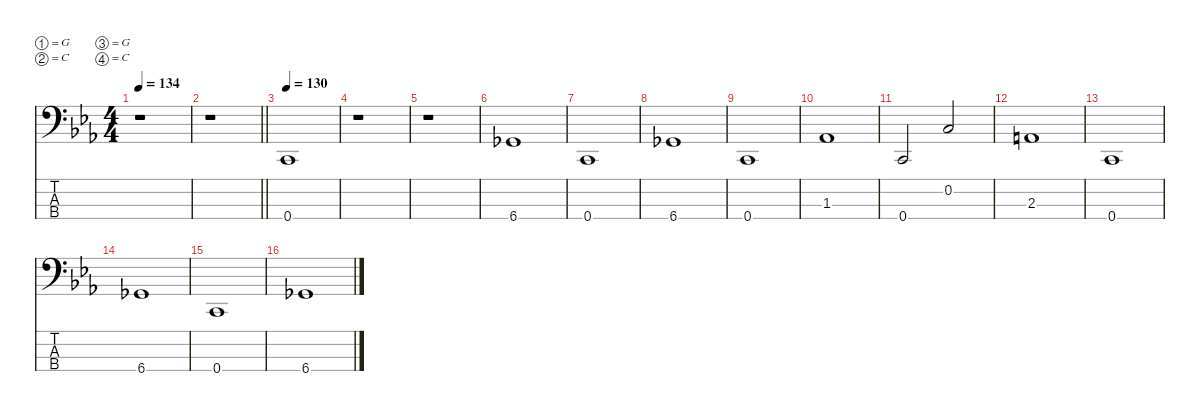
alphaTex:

\defaultSystemsLayout 4
\hideDynamics
\bracketExtendMode nobrackets
\singleTrackTrackNamePolicy hidden
\multiTrackTrackNamePolicy hidden
\firstSystemTrackNameMode fullname
\firstSystemTrackNameOrientation horizontal
\otherSystemsTrackNameOrientation horizontal
\track ("Bass" "fl.bs.") {instrument fretlessbass}
\staff {score tabs}
\tuning (G2 C2 G1 C1)
\ts (4 4)
\tempo 134
\clef f4
\ks cminor
r.1{dy f} |
\barLineRight lightlight
r.1 |
\tempo 130
0.4{acc forcenatural}.1 |
r.1 |
r.1 |
6.4{acc b}.1 |
0.4{acc forcenatural}.1 |
6.4{acc b}.1 |
0.4{acc forcenatural}.1 |
1.3{acc b}.1 |
0.4{acc forcenatural}.2 0.2{acc forcenatural}.2 |
2.3{acc forcenatural}.1 |
0.4{acc forcenatural}.1 |
6.4{acc b}.1 |
0.4{acc forcenatural}.1 |
6.4{acc b}.1
